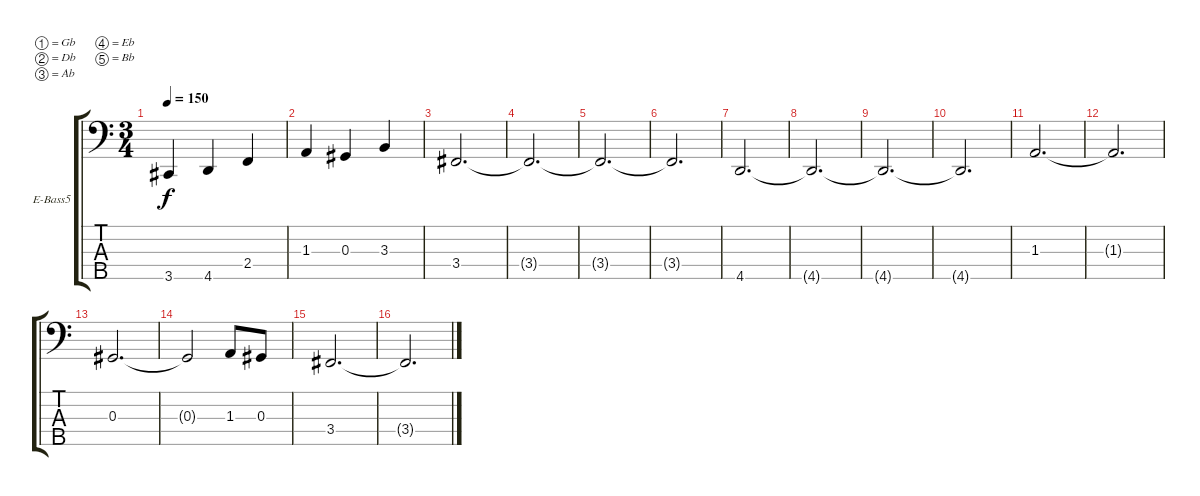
\defaultSystemsLayout 4
\bracketExtendMode groupsimilarinstruments
\firstSystemTrackNameOrientation horizontal
\otherSystemsTrackNameOrientation horizontal
\track ("Brian" "E-Bass5") {instrument electricbassfinger}
\staff {score tabs}
\tuning (Gb2 Db2 Ab1 Eb1 Bb0)
\ts (3 4)
\tempo 150
\clef f4
\scale
0.333333
\ks c
3.5.4{dy f} 4.5.4 2.4.4 |
\scale
0.333333 1.3.4 0.3.4 3.3.4 |
\scale
0.333333 3.4.2{d} |
\scale
0.333333 3.4{t}.2{d} |
\scale
0.333333 3.4{t}.2{d} |
\scale
0.333333 3.4{t}.2{d} |
\scale
0.333333 4.5.2{d} |
\scale
0.333333 4.5{t}.2{d} |
\scale
0.333333 4.5{t}.2{d} |
\scale
0.333333 4.5{t}.2{d} |
\scale
0.333333 1.3.2{d} |
\scale
0.333333 1.3{t}.2{d} |
\scale
0.333333 0.3.2{d} |
\scale
0.333333 0.3{t}.2 1.3.8 0.3.8 |
\scale
0.333333 3.4.2{d} |
\scale
0.333333 3.4{ss t}.2{d}
